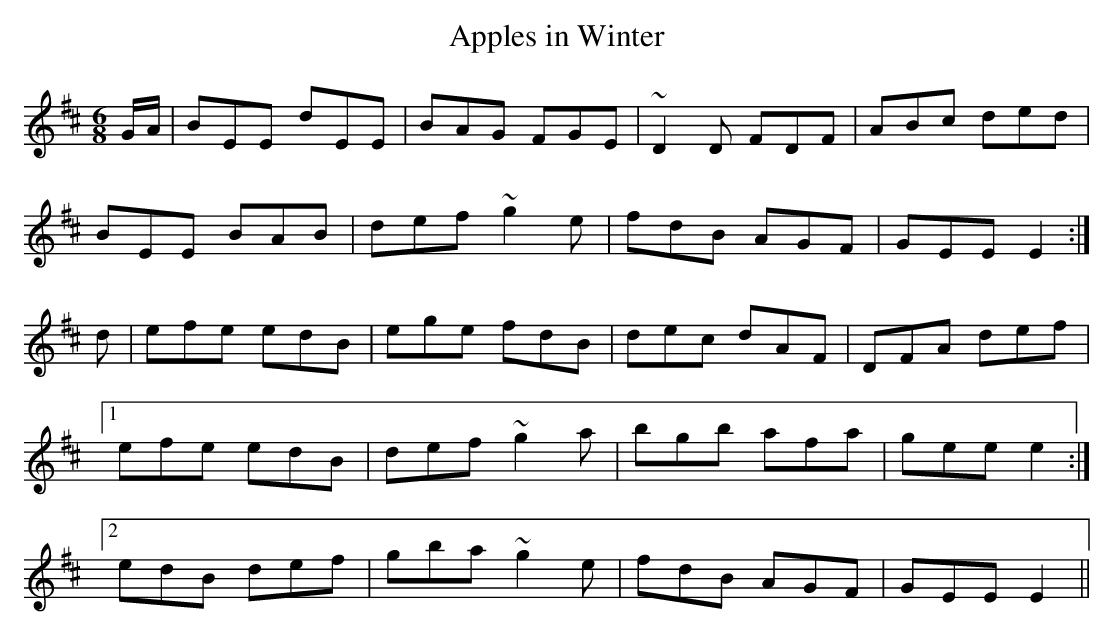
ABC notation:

X:1
T:Apples in Winter
m: ~g2 = {a}g{f}g
m: ~D2 = {E}D{C}D
M:6/8
K:D
G/2A/2|BEE dEE|BAG FGE|~D2D FDF|ABc ded|
BEE BAB|def ~g2 e|fdB AGF|GEE E2:|
d|efe edB|ege fdB|dec dAF|DFA def|
[1efe edB|def ~g2a|bgb afa|gee e2:|
[2edB def|gba ~g2e|fdB AGF|GEE E2||
